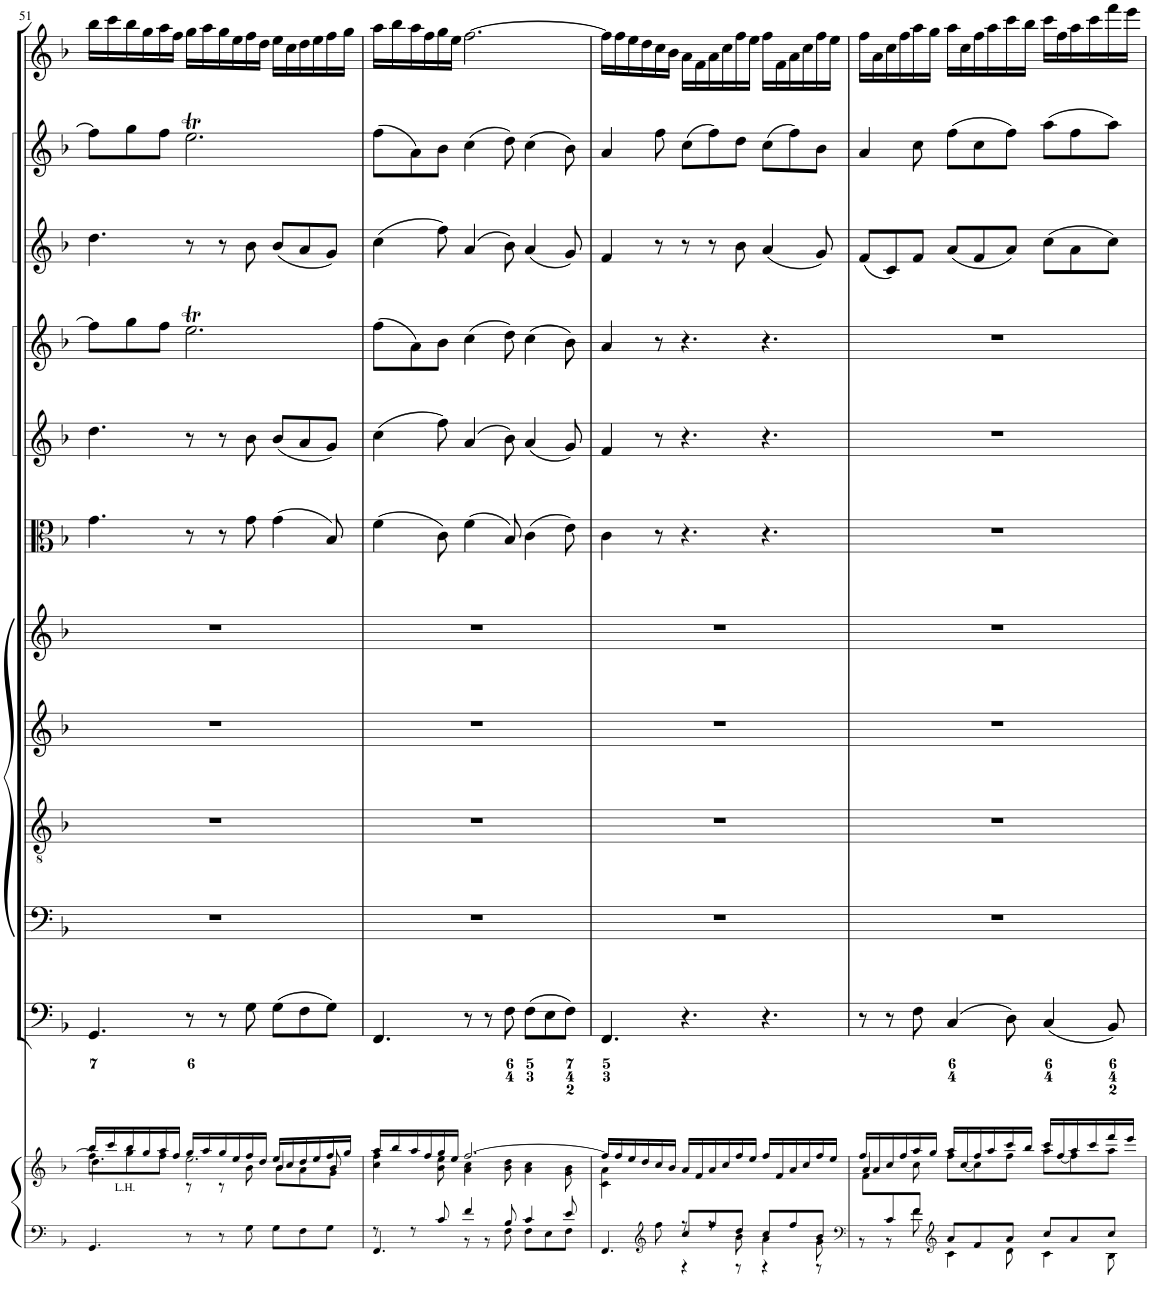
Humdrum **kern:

**kern	**kern	**kern	**kern	**kern	**kern	**kern	**kern	**kern	**kern	**kern	**kern	**kern
*part12	*part12	*part11	*part10	*part9	*part8	*part7	*part6	*part5	*part4	*part3	*part2	*part1
*staff13	*staff12	*staff11	*staff10	*staff9	*staff8	*staff7	*staff6	*staff5	*staff4	*staff3	*staff2	*staff1
*I"Piano reduction	*	*I"Continuo	*I"Basso	*I"Tenore	*I"Alto	*I"Soprano	*I"Viola	*I"Violino II	*I"Violino I	*I"Oboe II	*I"Oboe I	*I"Flauto Piccolo
*I'Pno	*	*	*	*	*	*	*	*	*	*I'Ob	*I'Ob	*I'Picc
!!LO:PB:g=z
*clefF4	*clefG2	*clefF4	*clefF4	*clefGv2	*clefG2	*clefG2	*clefC3	*clefG2	*clefG2	*clefG2	*clefG2	*clefG2
*	*	*	*	*	*	*	*	*	*	*	*	*Trd-7c-12
*k[b-]	*k[b-]	*k[b-]	*k[b-]	*k[b-]	*k[b-]	*k[b-]	*k[b-]	*k[b-]	*k[b-]	*k[b-]	*k[b-]	*k[b-]
*M9/8	*M9/8	*M9/8	*M9/8	*M9/8	*M9/8	*M9/8	*M9/8	*M9/8	*M9/8	*M9/8	*M9/8	*M9/8
=51	=51	=51	=51	=51	=51	=51	=51	=51	=51	=51	=51	=51
*	*^	*	*	*	*	*	*	*	*	*	*	*
*	*	*^	*	*	*	*	*	*	*	*	*	*	*
*	*	*	*^	*	*	*	*	*	*	*	*	*	*	*
4.GG/	16bb-/LL	8ff\L]	4.dd\	4.ryy	4.GG/	8%9r	8%9r	8%9r	8%9r	4.g\	4.dd\	8ff\L]	4.dd\	8ff\L]	16bb-\LL
.	16ccc/	.	.	.	.	.	.	.	.	.	.	.	.	.	16ccc\
!	!LO:TX:b:t=L.H.	!	!	!	!	!	!	!	!	!	!	!	!	!	!
.	16bb-/	8gg\	.	.	.	.	.	.	.	.	.	8gg\	.	8gg\	16bb-\
.	16gg/	.	.	.	.	.	.	.	.	.	.	.	.	.	16gg\
.	16aa/	8ff\J	.	.	.	.	.	.	.	.	.	8ff\J	.	8ff\J	16aa\
.	16ff/JJ	.	.	.	.	.	.	.	.	.	.	.	.	.	16ff\JJ
8r	16gg/LL	2.ee\	8r	4.ryy	8r	.	.	.	.	8r	8r	2.eet\	8r	2.eet\	16gg\LL
.	16aa/	.	.	.	.	.	.	.	.	.	.	.	.	.	16aa\
8r	16gg/	.	8r	.	8r	.	.	.	.	8r	8r	.	8r	.	16gg\
.	16ee/	.	.	.	.	.	.	.	.	.	.	.	.	.	16ee\
8G\	16ff/	.	8b-\	.	8G\	.	.	.	.	8g\	8b-\	.	8b-\	.	16ff\
.	16dd/JJ	.	.	.	.	.	.	.	.	.	.	.	.	.	16dd\JJ
8G\L	16ee/LL	.	4b-/	8b-\L	(8G\L	.	.	.	.	(4g\	(8b-/L	.	(8b-/L	.	16ee\LL
.	16cc/	.	.	.	.	.	.	.	.	.	.	.	.	.	16cc\
8F\	16dd/	.	.	8a\	8F\	.	.	.	.	.	8a/	.	8a/	.	16dd\
.	16ee/	.	.	.	.	.	.	.	.	.	.	.	.	.	16ee\
8G\J	16ff/	.	8b-/	8g\J	8G\J)	.	.	.	.	8B-/)	8g/J)	.	8g/J)	.	16ff\
.	16gg/JJ	.	.	.	.	.	.	.	.	.	.	.	.	.	16gg\JJ
*	*	*v	*v	*v	*	*	*	*	*	*	*	*	*	*	*
=52	=52	=52	=52	=52	=52	=52	=52	=52	=52	=52	=52	=52	=52
*^	*	*	*	*	*	*	*	*	*	*	*	*	*
8r	4.FF/	16aa/LL	4cc\ 4ff\	4.FF/	8%9r	8%9r	8%9r	8%9r	(4f\	(4cc\	(8ff\L	(4cc\	(8ff\L	16aa\LL
.	.	16bb-/	.	.	.	.	.	.	.	.	.	.	.	16bb-\
8r	.	16aa/	.	.	.	.	.	.	.	.	8a\)	.	8a\)	16aa\
.	.	16ff/	.	.	.	.	.	.	.	.	.	.	.	16ff\
8c/	.	16gg/	8b-\ 8ee\	.	.	.	.	.	8c\)	8ff\)	8b-\J	8ff\)	8b-\J	16gg\
.	.	16ee/JJ	.	.	.	.	.	.	.	.	.	.	.	16ee\JJ
4f/	8r	[2.ff/	4a\ 4cc\	8r	.	.	.	.	(4f\	(4a/	(4cc\	(4a/	(4cc\	[2.ff\
.	8r	.	.	8r	.	.	.	.	.	.	.	.	.	.
8B-/	8F\	.	8b-\ 8dd\	8F\	.	.	.	.	8B-/)	8b-\)	8dd\)	8b-\)	8dd\)	.
4c/	8F\L	.	4a\ 4cc\	(8F\L	.	.	.	.	(4c\	(4a/	(4cc\	(4a/	(4cc\	.
.	8E\	.	.	8E\	.	.	.	.	.	.	.	.	.	.
8e/	8F\J	.	8g\ 8b-\	8F\J)	.	.	.	.	8e\)	8g/)	8b-\)	8g/)	8b-\)	.
=53	=53	=53	=53	=53	=53	=53	=53	=53	=53	=53	=53	=53	=53	=53
*	*^	*	*	*	*	*	*	*	*	*	*	*	*	*
4ryy	4.FF/	4.ryy	16ff/LL]	4c\ 4a\	4.FF/	8%9r	8%9r	8%9r	8%9r	4c\	4f/	4a/	4f/	4a/	16ff\LL]
.	.	.	16ff/	.	.	.	.	.	.	.	.	.	.	.	16ff\
.	.	.	16ee/	.	.	.	.	.	.	.	.	.	.	.	16ee\
.	.	.	16dd/	.	.	.	.	.	.	.	.	.	.	.	16dd\
*clefG2	*	*	*	*	*	*	*	*	*	*	*	*	*	*	*
8ff\	.	.	16cc/	2..ryy	.	.	.	.	.	8r	8r	8r	8r	8ff\	16cc\
.	.	.	16b-/JJ	.	.	.	.	.	.	.	.	.	.	.	16b-\JJ
8cc/L	8r	4r	16a/LL	.	4.r	.	.	.	.	4.r	4.r	4.r	8r	(8cc\L	16a\LL
.	.	.	16f/	.	.	.	.	.	.	.	.	.	.	.	16f\
8ff/	8r	.	16a/	.	.	.	.	.	.	.	.	.	8r	8ff\)	16a\
.	.	.	16cc/	.	.	.	.	.	.	.	.	.	.	.	16cc\
8dd/J	8b-\	8r	16ff/	.	.	.	.	.	.	.	.	.	8b-\	8dd\J	16ff\
.	.	.	16ee/JJ	.	.	.	.	.	.	.	.	.	.	.	16ee\JJ
8cc/L	4a\	4r	16ff/LL	.	4.r	.	.	.	.	4.r	4.r	4.r	(4a/	(8cc\L	16ff\LL
.	.	.	16f/	.	.	.	.	.	.	.	.	.	.	.	16f\
8ff/	.	.	16a/	.	.	.	.	.	.	.	.	.	.	8ff\)	16a\
.	.	.	16cc/	.	.	.	.	.	.	.	.	.	.	.	16cc\
8b-/J	8g\	8r	16ff/	.	.	.	.	.	.	.	.	.	8g/)	8b-\J	16ff\
.	.	.	16ee/JJ	.	.	.	.	.	.	.	.	.	.	.	16ee\JJ
*v	*v	*v	*	*	*	*	*	*	*	*	*	*	*	*	*
*	*v	*v	*	*	*	*	*	*	*	*	*	*	*
=54	=54	=54	=54	=54	=54	=54	=54	=54	=54	=54	=54	=54
*clefF4	*	*	*	*	*	*	*	*	*	*	*	*
*^	*^	*	*	*	*	*	*	*	*	*	*	*
*	*	*	*^	*	*	*	*	*	*	*	*	*	*	*
8ryy	8r	16ff/LL	4a/	8f\L	8r	8%9r	8%9r	8%9r	8%9r	8%9r	8%9r	8%9r	(8f/L	4a/	16ff\LL
.	.	16a/	.	.	.	.	.	.	.	.	.	.	.	.	16a\
8c/	8r	16cc/	.	1ryy	8r	.	.	.	.	.	.	.	8c/)	.	16cc\
.	.	16ff/	.	.	.	.	.	.	.	.	.	.	.	.	16ff\
8f/J	8f\	16aa/	8cc\	.	8F\	.	.	.	.	.	.	.	8f/J	8cc\	16aa\
.	.	16gg/JJ	.	.	.	.	.	.	.	.	.	.	.	.	16gg\JJ
*clefG2	*	*	*	*	*	*	*	*	*	*	*	*	*	*	*
8a/L	4c\	16aa/LL	8ff\L	.	(4C/	.	.	.	.	.	.	.	(8a/L	(8ff\L	16aa\LL
.	.	[<16cc/	.	.	.	.	.	.	.	.	.	.	.	.	16cc\
8f/	.	16ff/	8cc\]	.	.	.	.	.	.	.	.	.	8f/	8cc\	16ff\
.	.	16aa/	.	.	.	.	.	.	.	.	.	.	.	.	16aa\
8a/J	8d\	16ccc/	8ff\J	.	8D\)	.	.	.	.	.	.	.	8a/J)	8ff\J)	16ccc\
.	.	16bb-/JJ	.	.	.	.	.	.	.	.	.	.	.	.	16bb-\JJ
8cc/L	4c\	16ccc/LL	8aa\L	.	(4C/	.	.	.	.	.	.	.	(8cc\L	(8aa\L	16ccc\LL
.	.	[<16ff/	.	.	.	.	.	.	.	.	.	.	.	.	16ff\
8a/	.	16aa/	8ff\]	.	.	.	.	.	.	.	.	.	8a\	8ff\	16aa\
.	.	16ccc/	.	.	.	.	.	.	.	.	.	.	.	.	16ccc\
8cc/J	8B-\	16fff/	8aa\J	.	8BB-/)	.	.	.	.	.	.	.	8cc\J)	8aa\J)	16fff\
.	.	16eee/JJ	.	.	.	.	.	.	.	.	.	.	.	.	16eee\JJ
*v	*v	*	*	*	*	*	*	*	*	*	*	*	*	*	*
*	*v	*v	*v	*	*	*	*	*	*	*	*	*	*	*
=	=	=	=	=	=	=	=	=	=	=	=	=
*-	*-	*-	*-	*-	*-	*-	*-	*-	*-	*-	*-	*-
